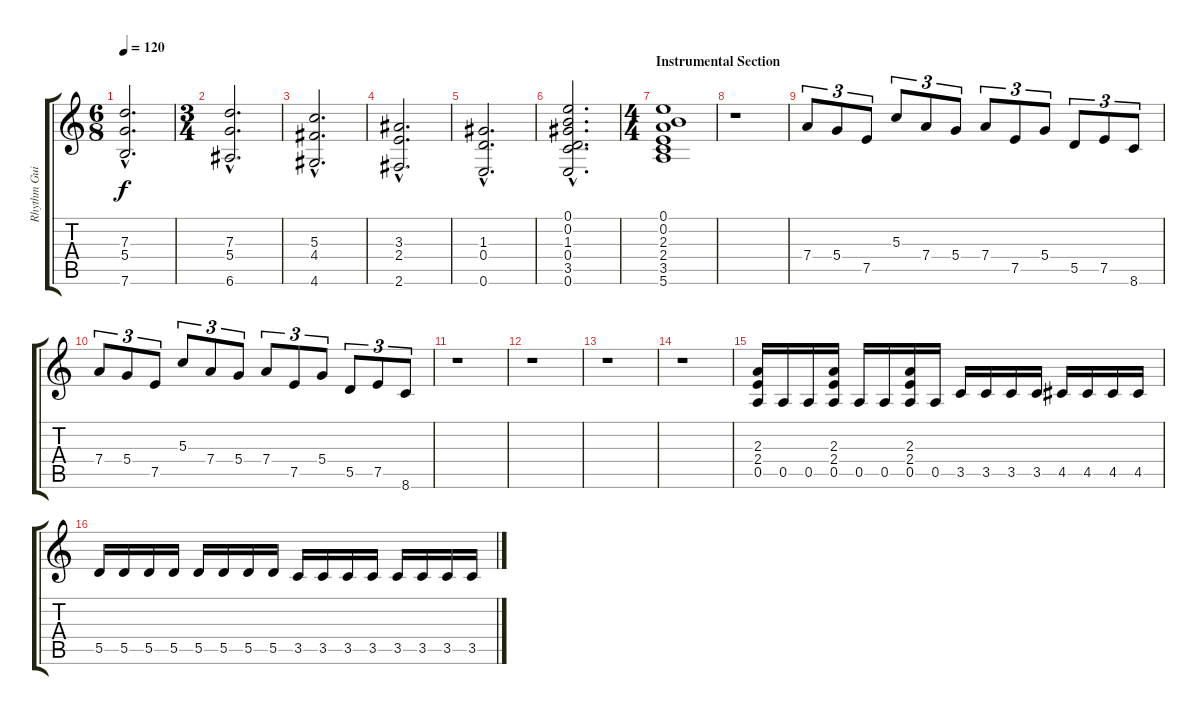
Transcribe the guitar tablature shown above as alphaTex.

\track ("Rhythm Guitarz" "Rhythm Gui") {instrument electricguitarmuted}
\staff {score tabs}
\tuning (E4 B3 G3 D3 A2 E2) {hide}
\ts (6 8)
\tempo 120
\clef g2
\ks c
(7.3{hac} 5.4{hac} 7.6{hac}).2{d dy f} |
\ts (3 4)
(7.3{hac} 5.4{hac} 6.6{hac}).2{d} |
(5.3{hac} 4.4{hac} 4.6{hac}).2{d} |
(3.3{hac} 2.4{hac} 2.6{hac}).2{d} |
(1.3{hac} 0.4{hac} 0.6{hac}).2{d} |
(0.1{hac} 0.2{hac} 1.3{hac} 0.4{hac} 3.5{hac} 0.6{hac}).2{d} |
\ts (4 4)
\section ("" "Instrumental Section")
(0.1 0.2 2.3 2.4 3.5 5.6).1 |
r.1 |
7.4.8{tu (3 2)} 5.4.8{tu (3 2)} 7.5.8{tu (3 2)} 5.3.8{tu (3 2)} 7.4.8{tu (3 2)} 5.4.8{tu (3 2)} 7.4.8{tu (3 2)} 7.5.8{tu (3 2)} 5.4.8{tu (3 2)} 5.5.8{tu (3 2)} 7.5.8{tu (3 2)} 8.6.8{tu (3 2)} |
7.4.8{tu (3 2)} 5.4.8{tu (3 2)} 7.5.8{tu (3 2)} 5.3.8{tu (3 2)} 7.4.8{tu (3 2)} 5.4.8{tu (3 2)} 7.4.8{tu (3 2)} 7.5.8{tu (3 2)} 5.4.8{tu (3 2)} 5.5.8{tu (3 2)} 7.5.8{tu (3 2)} 8.6.8{tu (3 2)} |
r.1 |
r.1 |
r.1 |
r.1 |
(2.3 2.4 0.5).16 0.5.16 0.5.16 (2.3 2.4 0.5).16 0.5.16 0.5.16 (2.3 2.4 0.5).16 0.5.16 3.5.16 3.5.16 3.5.16 3.5.16 4.5.16 4.5.16 4.5.16 4.5.16 |
5.5.16 5.5.16 5.5.16 5.5.16 5.5.16 5.5.16 5.5.16 5.5.16 3.5.16 3.5.16 3.5.16 3.5.16 3.5.16 3.5.16 3.5.16 3.5.16
